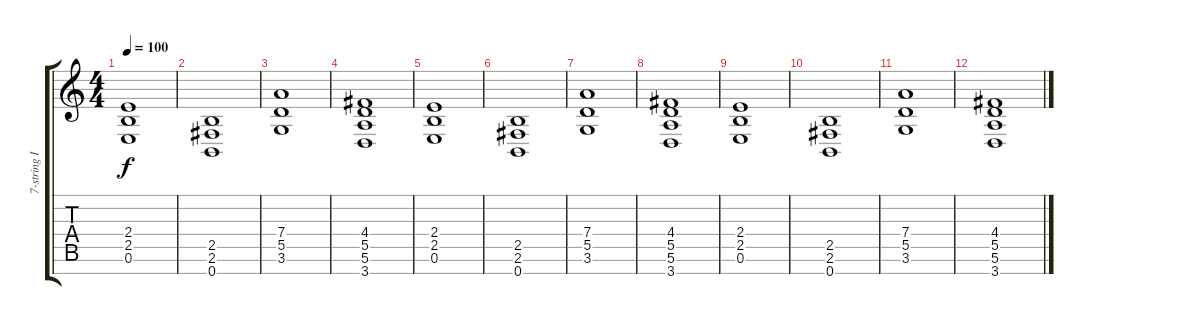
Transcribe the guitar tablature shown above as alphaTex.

\track ("7-string Ibanez guitar (Brad Delson)" "7-string I") {instrument distortionguitar}
\staff {score tabs}
\tuning (E4 B3 G3 D3 A2 E2 B1) {hide}
\ts (4 4)
\tempo 100
\clef g2
\ks c
(2.4 2.5 0.6).1{dy f} |
(2.5 2.6 0.7).1 |
(7.4 5.5 3.6).1 |
(4.4 5.5 5.6 3.7).1 |
(2.4 2.5 0.6).1 |
(2.5 2.6 0.7).1 |
(7.4 5.5 3.6).1 |
(4.4 5.5 5.6 3.7).1 |
(2.4 2.5 0.6).1 |
(2.5 2.6 0.7).1 |
(7.4 5.5 3.6).1 |
(4.4 5.5 5.6 3.7).1
